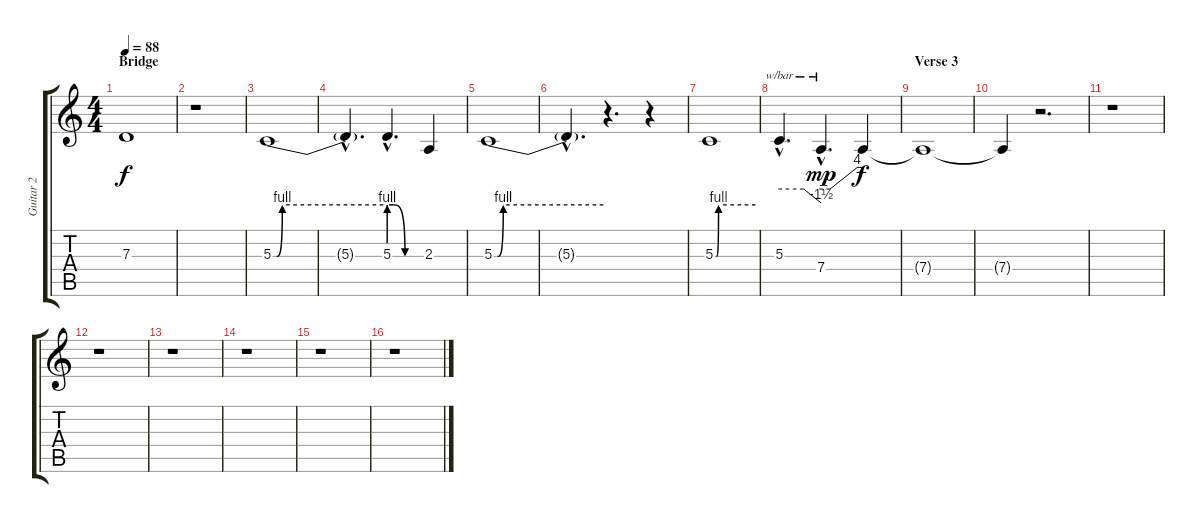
\track ("Guitar 2" "Guitar 2") {instrument fx4atmosphere}
\staff {score tabs}
\tuning (E4 B3 G3 D3 A2 E2) {hide}
\ts (4 4)
\section ("" "Bridge")
\tempo 88
\clef g2
\ks c
7.3{t}.1{dy f} |
r.1 |
5.3{be (custom 0 0 2 0 5 4 60 4)}.1{instrument overdrivenguitar} |
5.3{hac t}.4{d} 5.3{be (custom 0 4 9 4 30 0 60 0) hac}.4{d instrument overdrivenguitar} 2.3.4 |
5.3{be (custom 0 0 2 0 5 4 60 4)}.1{instrument overdrivenguitar} |
5.3{hac t}.4{d} r.4{d} r.4 |
5.3{be (custom 0 0 2 0 5 4 60 4)}.1{instrument overdrivenguitar} |
5.3{hac}.4{d tbe (custom default 0 0 35 0 60 -6) instrument overdrivenguitar} 7.4{hac}.4{d tbe (custom default 0 0 13 0 52 16 60 16) dy mp instrument overdrivenguitar} 7.4{t}.4{dy f} |
\section ("" "Verse 3")
7.4{t}.1 |
7.4{t}.4 r.2{d} |
r.1 |
r.1 |
r.1 |
r.1 |
r.1 |
r.1
